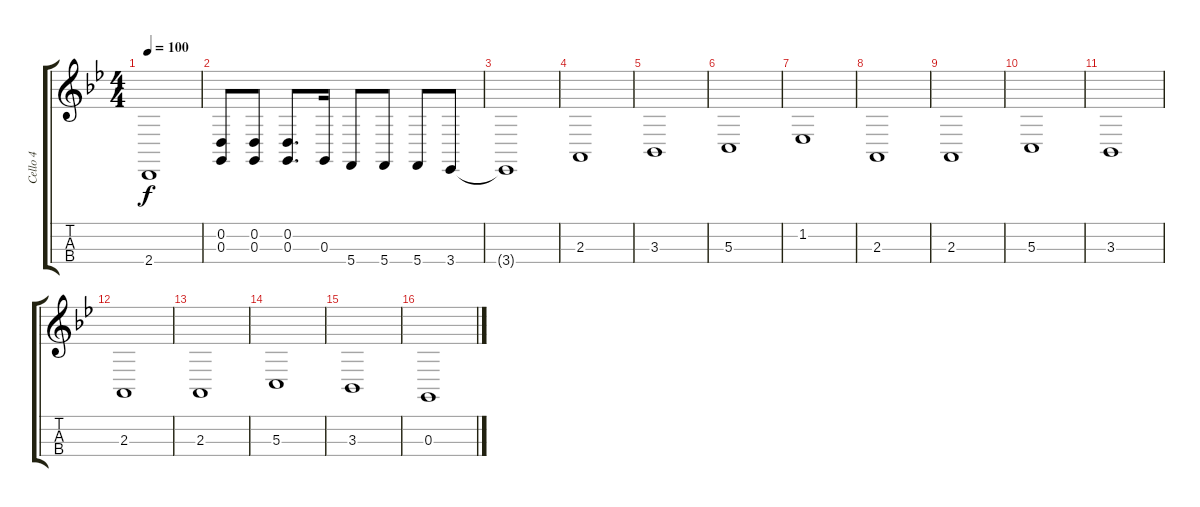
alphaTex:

\track ("Cello 4" "Cello 4") {instrument cello}
\staff {score tabs}
\tuning (A3 D3 G2 C2) {hide}
\ts (4 4)
\tempo 100
\clef g2
\ks bb
2.4{t}.1{dy f} |
(0.2 0.3).8 (0.2 0.3).8 (0.2 0.3).8{d} 0.3.16 5.4.8 5.4.8 5.4.8 3.4.8 |
3.4{t}.1 |
2.3.1 |
3.3.1 |
5.3.1 |
1.2.1 |
2.3.1 |
2.3.1 |
5.3.1 |
3.3.1 |
2.3.1 |
2.3.1 |
5.3.1 |
3.3.1 |
0.3.1
